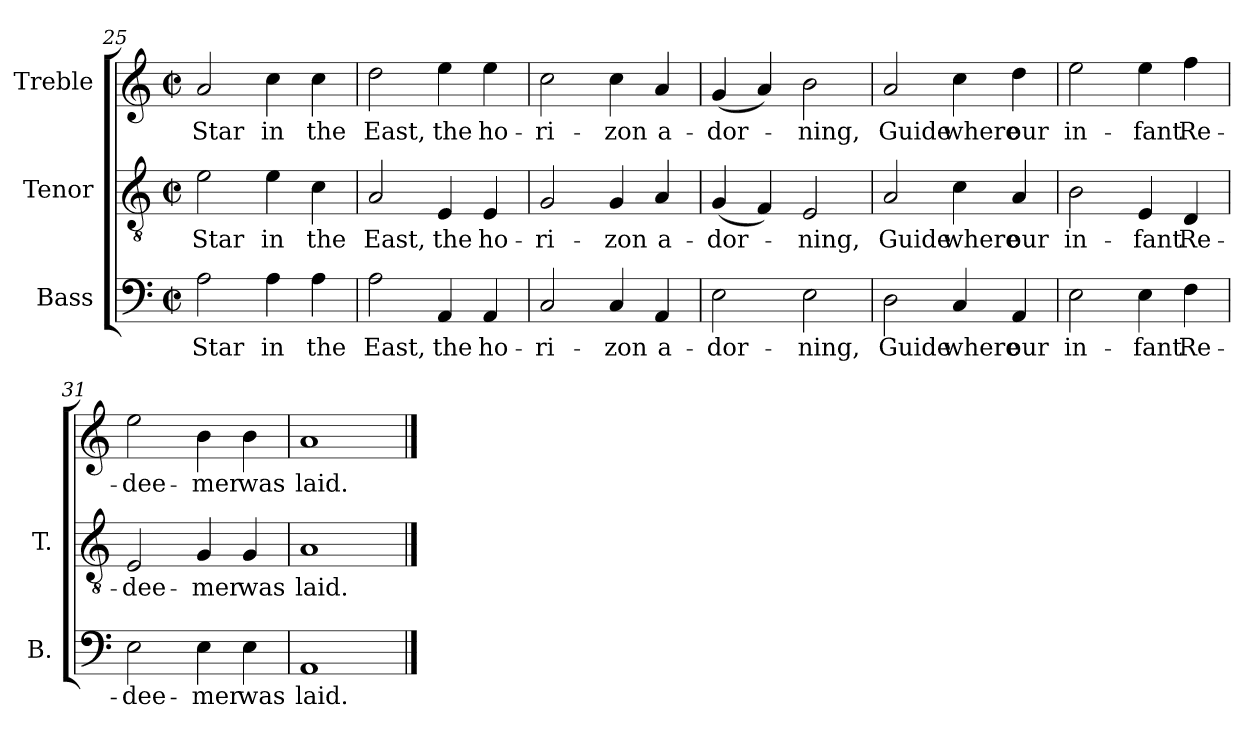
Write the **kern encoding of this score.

**kern	**text	**kern	**text	**kern	**text
*part3	*part3	*part2	*part2	*part1	*part1
*staff3	*staff3	*staff2	*staff2	*staff1	*staff1
*I"Bass	*	*I"Tenor	*	*I"Treble	*
*I'B.	*	*I'T.	*	*	*
*clefF4	*	*clefGv2	*	*clefG2	*
*	*	*ITrd7c12	*	*	*
*k[]	*	*k[]	*	*k[]	*
*C:	*	*C:	*	*C:	*
*M2/2	*	*M2/2	*	*M2/2	*
*met(c|)	*	*met(c|)	*	*met(c|)	*
=25	=25	=25	=25	=25	=25
!	!LO:LY:b:color=#000000	!	!	!	!
!	!	!	!LO:LY:b:color=#000000	!	!
!	!	!	!	!	!LO:LY:b:color=#000000
2Ai\	Star	2Ei\	Star	2ai/	Star
!	!LO:LY:b:color=#000000	!	!	!	!
!	!	!	!LO:LY:b:color=#000000	!	!
!	!	!	!	!	!LO:LY:b:color=#000000
4Ai\	in	4Ei\	in	4cci\	in
!	!LO:LY:b:color=#000000	!	!	!	!
!	!	!	!LO:LY:b:color=#000000	!	!
!	!	!	!	!	!LO:LY:b:color=#000000
4Ai\	the	4Ci\	the	4cci\	the
=26	=26	=26	=26	=26	=26
!	!LO:LY:b:color=#000000	!	!	!	!
!	!	!	!LO:LY:b:color=#000000	!	!
!	!	!	!	!	!LO:LY:b:color=#000000
2Ai\	East,	2AAi/	East,	2ddi\	East,
!	!LO:LY:b:color=#000000	!	!	!	!
!	!	!	!LO:LY:b:color=#000000	!	!
!	!	!	!	!	!LO:LY:b:color=#000000
4AAi/	the	4EEi/	the	4eei\	the
!	!LO:LY:b:color=#000000	!	!	!	!
!	!	!	!LO:LY:b:color=#000000	!	!
!	!	!	!	!	!LO:LY:b:color=#000000
4AAi/	ho-	4EEi/	ho-	4eei\	ho-
=27	=27	=27	=27	=27	=27
!	!LO:LY:b:color=#000000	!	!	!	!
!	!	!	!LO:LY:b:color=#000000	!	!
!	!	!	!	!	!LO:LY:b:color=#000000
2Ci/	-ri-	2GGi/	-ri-	2cci\	-ri-
!	!LO:LY:b:color=#000000	!	!	!	!
!	!	!	!LO:LY:b:color=#000000	!	!
!	!	!	!	!	!LO:LY:b:color=#000000
4Ci/	-zon	4GGi/	-zon	4cci\	-zon
!	!LO:LY:b:color=#000000	!	!	!	!
!	!	!	!LO:LY:b:color=#000000	!	!
!	!	!	!	!	!LO:LY:b:color=#000000
4AAi/	a-	4AAi/	a-	4ai/	a-
!!LO:LB:g=z
=28	=28	=28	=28	=28	=28
!	!LO:LY:b:color=#000000	!	!	!	!
!	!	!	!LO:LY:b:color=#000000	!	!
!	!	!	!	!	!LO:LY:b:color=#000000
2Ei\	-dor-	(4GGi/	-dor-	(4gi/	-dor-
.	.	4FFi/)	.	4ai/)	.
!	!LO:LY:b:color=#000000	!	!	!	!
!	!	!	!LO:LY:b:color=#000000	!	!
!	!	!	!	!	!LO:LY:b:color=#000000
2Ei\	-ning,	2EEi/	-ning,	2bi\	-ning,
=29	=29	=29	=29	=29	=29
!	!LO:LY:b:color=#000000	!	!	!	!
!	!	!	!LO:LY:b:color=#000000	!	!
!	!	!	!	!	!LO:LY:b:color=#000000
2Di\	Guide	2AAi/	Guide	2ai/	Guide
!	!LO:LY:b:color=#000000	!	!	!	!
!	!	!	!LO:LY:b:color=#000000	!	!
!	!	!	!	!	!LO:LY:b:color=#000000
4Ci/	where	4Ci\	where	4cci\	where
!	!LO:LY:b:color=#000000	!	!	!	!
!	!	!	!LO:LY:b:color=#000000	!	!
!	!	!	!	!	!LO:LY:b:color=#000000
4AAi/	our	4AAi/	our	4ddi\	our
=30	=30	=30	=30	=30	=30
!	!LO:LY:b:color=#000000	!	!	!	!
!	!	!	!LO:LY:b:color=#000000	!	!
!	!	!	!	!	!LO:LY:b:color=#000000
2Ei\	in-	2BBi\	in-	2eei\	in-
!	!LO:LY:b:color=#000000	!	!	!	!
!	!	!	!LO:LY:b:color=#000000	!	!
!	!	!	!	!	!LO:LY:b:color=#000000
4Ei\	-fant	4EEi/	-fant	4eei\	-fant
!	!LO:LY:b:color=#000000	!	!	!	!
!	!	!	!LO:LY:b:color=#000000	!	!
!	!	!	!	!	!LO:LY:b:color=#000000
4Fi\	Re-	4DDi/	Re-	4ffi\	Re-
=31	=31	=31	=31	=31	=31
!	!LO:LY:b:color=#000000	!	!	!	!
!	!	!	!LO:LY:b:color=#000000	!	!
!	!	!	!	!	!LO:LY:b:color=#000000
2Ei\	-dee-	2EEi/	-dee-	2eei\	-dee-
!	!LO:LY:b:color=#000000	!	!	!	!
!	!	!	!LO:LY:b:color=#000000	!	!
!	!	!	!	!	!LO:LY:b:color=#000000
4Ei\	-mer	4GGi/	-mer	4bi\	-mer
!	!LO:LY:b:color=#000000	!	!	!	!
!	!	!	!LO:LY:b:color=#000000	!	!
!	!	!	!	!	!LO:LY:b:color=#000000
4Ei\	was	4GGi/	was	4bi\	was
=32	=32	=32	=32	=32	=32
!	!LO:LY:b:color=#000000	!	!	!	!
!	!	!	!LO:LY:b:color=#000000	!	!
!	!	!	!	!	!LO:LY:b:color=#000000
1AAi	laid.	1AAi	laid.	1ai	laid.
==	==	==	==	==	==
*-	*-	*-	*-	*-	*-
